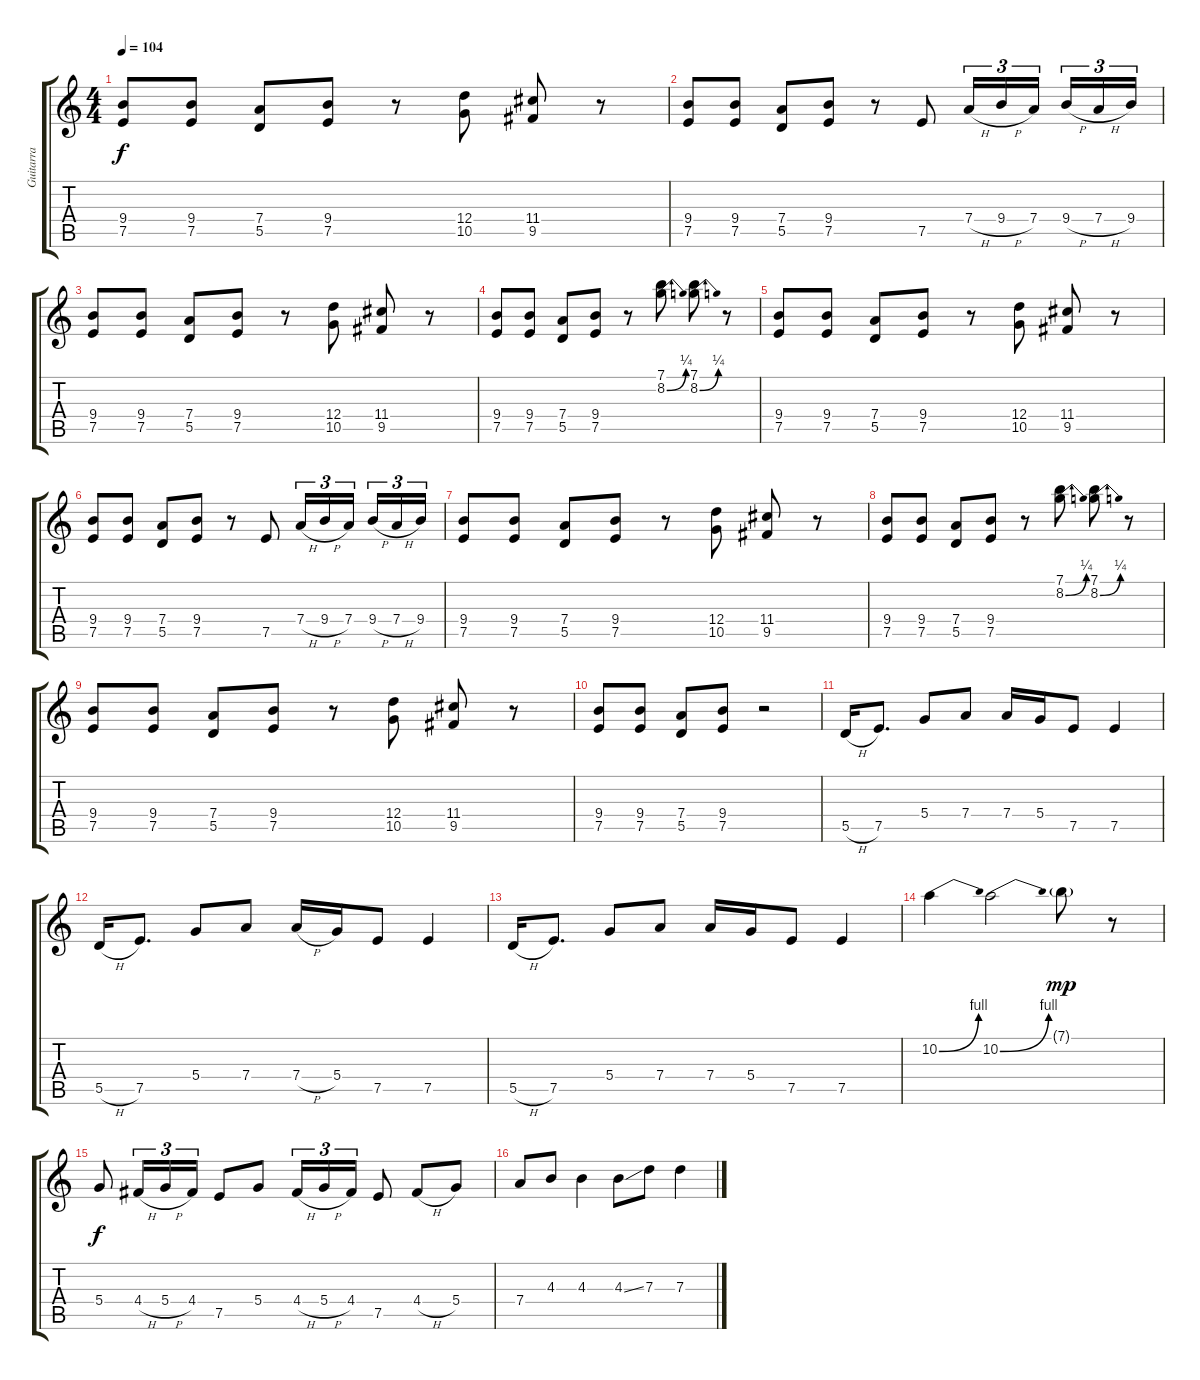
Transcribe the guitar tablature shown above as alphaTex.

\track ("Guitarra" "Guitarra") {instrument distortionguitar}
\staff {score tabs}
\tuning (E4 B3 G3 D3 A2 E2) {hide}
\ts (4 4)
\tempo 104
\clef g2
\ks c
(9.4 7.5).8{dy f} (9.4 7.5).8 (7.4 5.5).8 (9.4 7.5).8 r.8 (12.4 10.5).8 (11.4 9.5).8 r.8 |
(9.4 7.5).8 (9.4 7.5).8 (7.4 5.5).8 (9.4 7.5).8 r.8 7.5.8 7.4{h}.16{tu (3 2)} 9.4{h}.16{tu (3 2)} 7.4.16{tu (3 2) beam splitsecondary} 9.4{h}.16{tu (3 2)} 7.4{h}.16{tu (3 2)} 9.4.16{tu (3 2)} |
(9.4 7.5).8 (9.4 7.5).8 (7.4 5.5).8 (9.4 7.5).8 r.8 (12.4 10.5).8 (11.4 9.5).8 r.8 |
(9.4 7.5).8 (9.4 7.5).8 (7.4 5.5).8 (9.4 7.5).8 r.8 (7.1 8.2{be (bend 0 0 60 1)}).8 (7.1 8.2{be (bend 0 0 60 1)}).8 r.8 |
(9.4 7.5).8 (9.4 7.5).8 (7.4 5.5).8 (9.4 7.5).8 r.8 (12.4 10.5).8 (11.4 9.5).8 r.8 |
(9.4 7.5).8 (9.4 7.5).8 (7.4 5.5).8 (9.4 7.5).8 r.8 7.5.8 7.4{h}.16{tu (3 2)} 9.4{h}.16{tu (3 2)} 7.4.16{tu (3 2) beam splitsecondary} 9.4{h}.16{tu (3 2)} 7.4{h}.16{tu (3 2)} 9.4.16{tu (3 2)} |
(9.4 7.5).8 (9.4 7.5).8 (7.4 5.5).8 (9.4 7.5).8 r.8 (12.4 10.5).8 (11.4 9.5).8 r.8 |
(9.4 7.5).8 (9.4 7.5).8 (7.4 5.5).8 (9.4 7.5).8 r.8 (7.1 8.2{be (bend 0 0 60 1)}).8 (7.1 8.2{be (bend 0 0 60 1)}).8 r.8 |
(9.4 7.5).8 (9.4 7.5).8 (7.4 5.5).8 (9.4 7.5).8 r.8 (12.4 10.5).8 (11.4 9.5).8 r.8 |
(9.4 7.5).8 (9.4 7.5).8 (7.4 5.5).8 (9.4 7.5).8 r.2 |
5.5{h}.16 7.5.8{d} 5.4.8 7.4.8 7.4.16 5.4.16 7.5.8 7.5.4 |
5.5{h}.16 7.5.8{d} 5.4.8 7.4.8 7.4{h}.16 5.4.16 7.5.8 7.5.4 |
5.5{h}.16 7.5.8{d} 5.4.8 7.4.8 7.4.16 5.4.16 7.5.8 7.5.4 |
10.2{be (bend 0 0 60 4)}.4 10.2{be (bend 0 0 60 4)}.2 7.1{g}.8{dy mp} r.8 |
5.4.8{dy f} 4.4{h}.16{tu (3 2)} 5.4{h}.16{tu (3 2)} 4.4.16{tu (3 2)} 7.5.8 5.4.8 4.4{h}.16{tu (3 2)} 5.4{h}.16{tu (3 2)} 4.4.16{tu (3 2)} 7.5.8 4.4{h}.8 5.4.8 |
7.4.8 4.3.8 4.3.4 4.3{ss}.8 7.3.8 7.3.4
